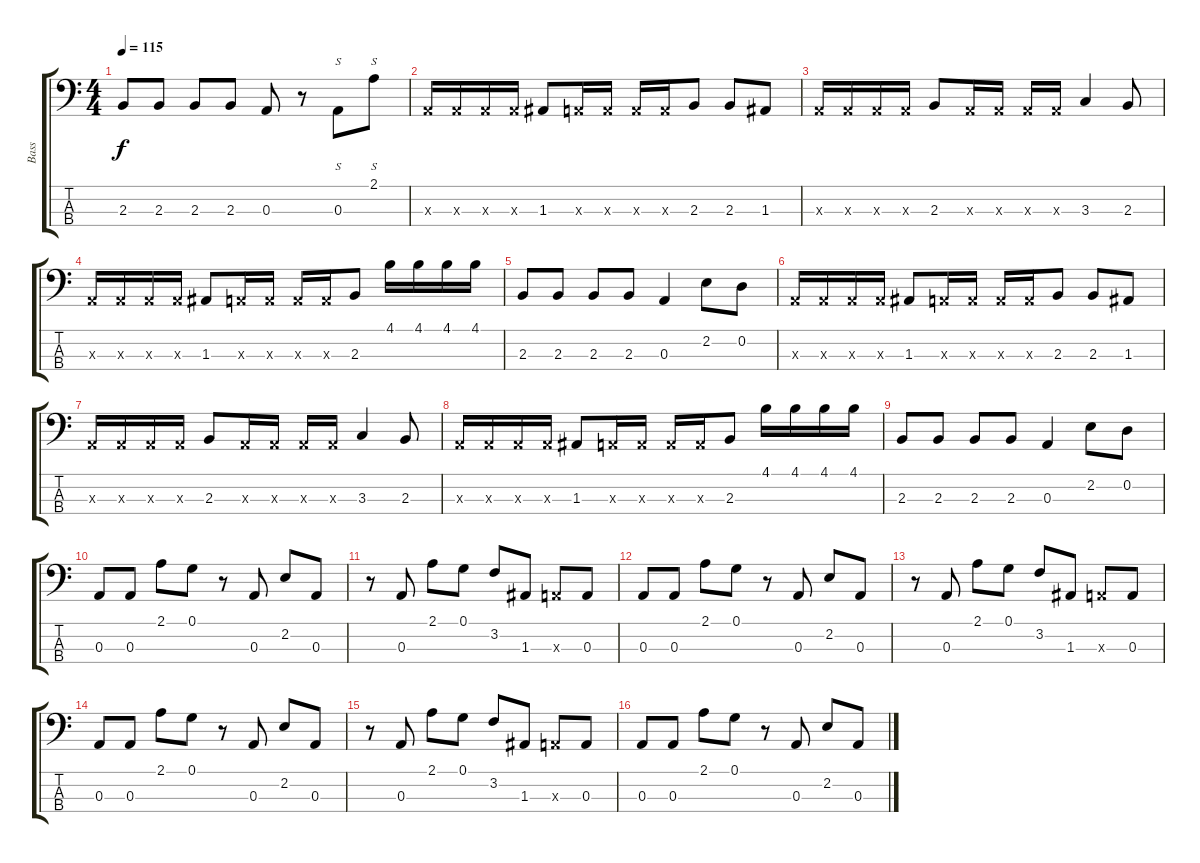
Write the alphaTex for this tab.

\track ("Bass" "Bass") {instrument electricbassfinger}
\staff {score tabs}
\tuning (G2 D2 A1 E1) {hide}
\ts (4 4)
\tempo 115
\clef f4
\ks c
2.3.8{dy f} 2.3.8 2.3.8 2.3.8 0.3.8 r.8 0.3.8{s instrument slapbass1} 2.1.8{s} |
0.3{x}.16{instrument electricbassfinger} 0.3{x}.16 0.3{x}.16 0.3{x}.16 1.3.8 0.3{x}.16 0.3{x}.16 0.3{x}.16 0.3{x}.16 2.3.8 2.3.8 1.3.8 |
0.3{x}.16 0.3{x}.16 0.3{x}.16 0.3{x}.16 2.3.8 0.3{x}.16 0.3{x}.16 0.3{x}.16 0.3{x}.16 3.3.4 2.3.8 |
0.3{x}.16 0.3{x}.16 0.3{x}.16 0.3{x}.16 1.3.8 0.3{x}.16 0.3{x}.16 0.3{x}.16 0.3{x}.16 2.3.8 4.1.16 4.1.16 4.1.16 4.1.16 |
2.3.8 2.3.8 2.3.8 2.3.8 0.3.4 2.2.8 0.2.8 |
0.3{x}.16 0.3{x}.16 0.3{x}.16 0.3{x}.16 1.3.8 0.3{x}.16 0.3{x}.16 0.3{x}.16 0.3{x}.16 2.3.8 2.3.8 1.3.8 |
0.3{x}.16 0.3{x}.16 0.3{x}.16 0.3{x}.16 2.3.8 0.3{x}.16 0.3{x}.16 0.3{x}.16 0.3{x}.16 3.3.4 2.3.8 |
0.3{x}.16 0.3{x}.16 0.3{x}.16 0.3{x}.16 1.3.8 0.3{x}.16 0.3{x}.16 0.3{x}.16 0.3{x}.16 2.3.8 4.1.16 4.1.16 4.1.16 4.1.16 |
2.3.8 2.3.8 2.3.8 2.3.8 0.3.4 2.2.8 0.2.8 |
0.3.8 0.3.8 2.1.8 0.1.8 r.8 0.3.8 2.2.8 0.3.8 |
r.8 0.3.8 2.1.8 0.1.8 3.2.8 1.3.8 0.3{x}.8 0.3.8 |
0.3.8 0.3.8 2.1.8 0.1.8 r.8 0.3.8 2.2.8 0.3.8 |
r.8 0.3.8 2.1.8 0.1.8 3.2.8 1.3.8 0.3{x}.8 0.3.8 |
0.3.8 0.3.8 2.1.8 0.1.8 r.8 0.3.8 2.2.8 0.3.8 |
r.8 0.3.8 2.1.8 0.1.8 3.2.8 1.3.8 0.3{x}.8 0.3.8 |
0.3.8 0.3.8 2.1.8 0.1.8 r.8 0.3.8 2.2.8 0.3.8
